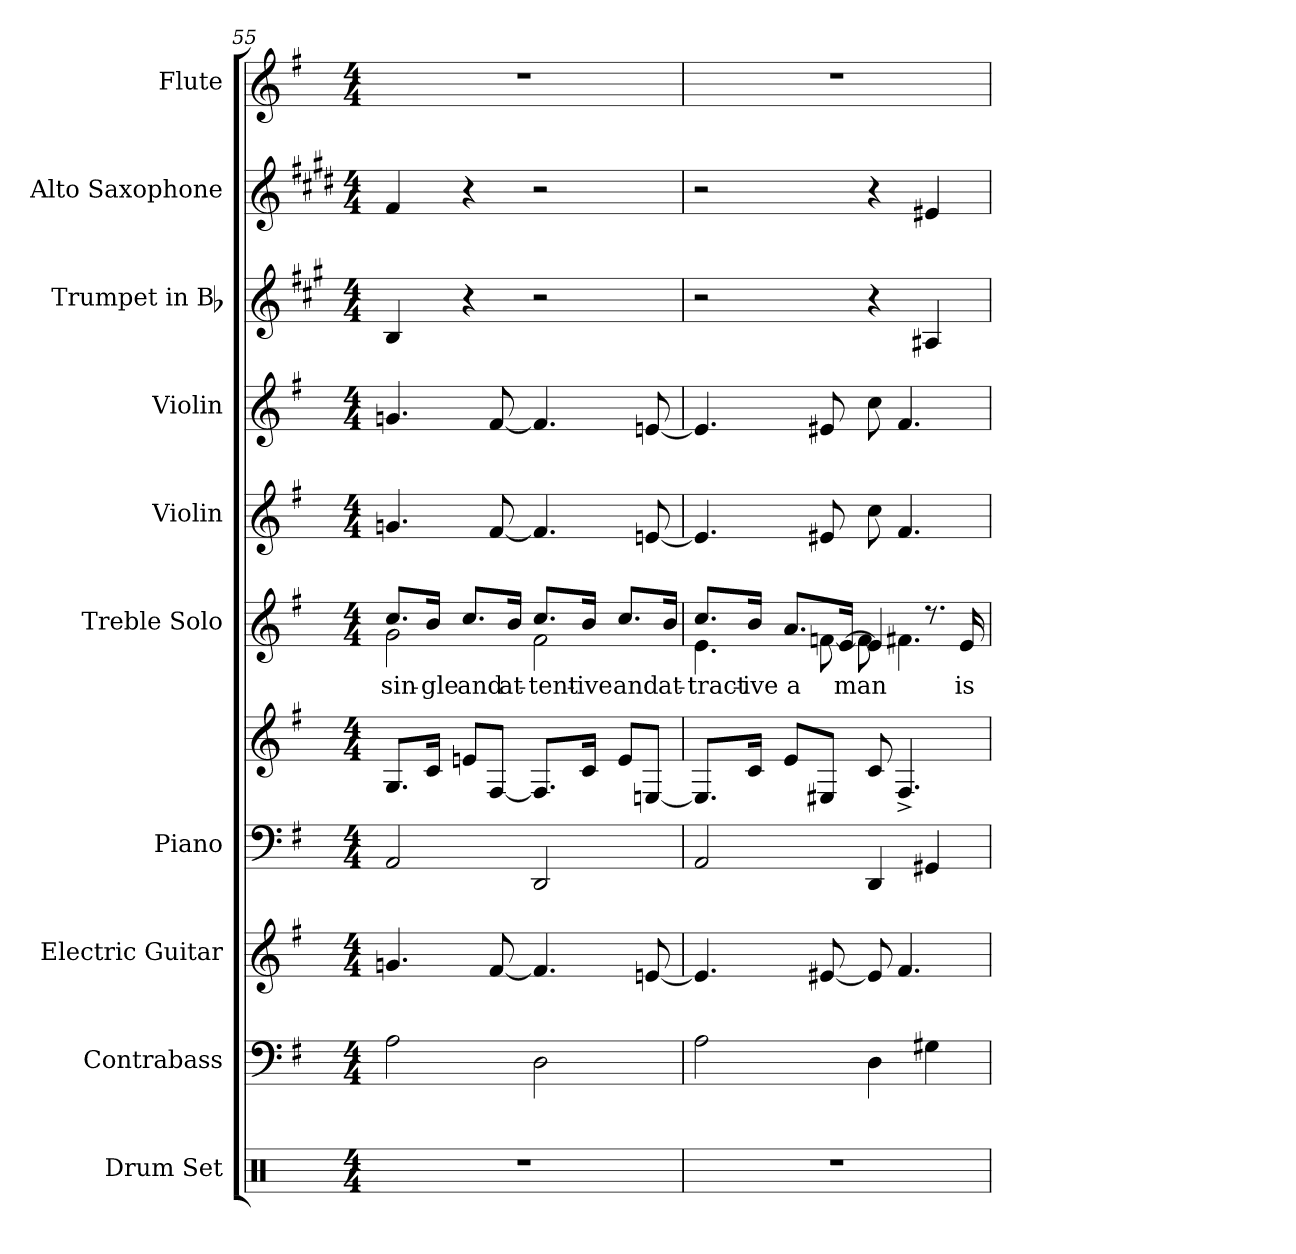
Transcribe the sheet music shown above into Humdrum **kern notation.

**kern	**kern	**kern	**kern	**kern	**kern	**text	**kern	**kern	**kern	**kern	**kern
*part10	*part9	*part8	*part7	*part7	*part6	*part6	*part5	*part4	*part3	*part2	*part1
*staff11	*staff10	*staff9	*staff8	*staff7	*staff6	*staff6	*staff5	*staff4	*staff3	*staff2	*staff1
*I"Drum Set	*I"Contrabass	*I"Electric Guitar	*I"Piano	*	*I"Treble Solo	*	*I"Violin	*I"Violin	*I"Trumpet in Bb	*I"Alto Saxophone	*I"Flute
*I'Dr.	*I'Cb.	*I'E. Gtr.	*I'Pno.	*	*I'Tr. Solo	*	*I'Vln.	*I'Vln.	*I'Tpt.	*I'Alto Sax.	*I'Fl.
!!LO:PB:g=z
*clefX	*clefF4	*clefG2	*clefF4	*clefG2	*clefG2	*	*clefG2	*clefG2	*clefG2	*clefG2	*clefG2
*	*ITrd7c12	*ITrd7c12	*	*	*	*	*	*	*ITrd1c2	*ITrd5c9	*
*k[]	*k[f#]	*k[f#]	*k[f#]	*k[f#]	*k[f#]	*	*k[f#]	*k[f#]	*k[f#]	*k[f#]	*k[f#]
*C:	*G:	*G:	*G:	*G:	*G:	*	*G:	*G:	*G:	*G:	*G:
*M4/4	*M4/4	*M4/4	*M4/4	*M4/4	*M4/4	*	*M4/4	*M4/4	*M4/4	*M4/4	*M4/4
=55	=55	=55	=55	=55	=55	=55	=55	=55	=55	=55	=55
!	!	!	!	!	!	!LO:LY:b:color=#000000	!	!	!	!	!
*	*	*	*	*	*^	*	*	*	*	*	*
1r	2AAi\	4.Gni/	2AAi/	8.Gi/L	8.cci/L	2gi\	sin-	4.gni/	4.gni/	4Ai/	4Ai/	1r
!	!	!	!	!	!	!	!LO:LY:b:color=#000000	!	!	!	!	!
.	.	.	.	16ci/Jk	16bi/Jk	.	-gle	.	.	.	.	.
!	!	!	!	!	!	!	!LO:LY:b:color=#000000	!	!	!	!	!
.	.	.	.	8eni/L	8.cci/L	.	and	.	.	4r	4r	.
.	.	[<8F#i/	.	[<8F#i/J	.	.	.	[<8f#i/	[<8f#i/	.	.	.
!	!	!	!	!	!	!	!LO:LY:b:color=#000000	!	!	!	!	!
.	.	.	.	.	16bi/Jk	.	at-	.	.	.	.	.
!	!	!	!	!	!	!	!LO:LY:b:color=#000000	!	!	!	!	!
.	2DDi\	4.F#i/]	2DDi/	8.F#i/L]	8.cci/L	2f#i\	-tent-	4.f#i/]	4.f#i/]	2r	2r	.
!	!	!	!	!	!	!	!LO:LY:b:color=#000000	!	!	!	!	!
.	.	.	.	16ci/Jk	16bi/Jk	.	-ive	.	.	.	.	.
!	!	!	!	!	!	!	!LO:LY:b:color=#000000	!	!	!	!	!
.	.	.	.	8ei/L	8.cci/L	.	and	.	.	.	.	.
.	.	[<8Eni/	.	[<8Eni/J	.	.	.	[<8eni/	[<8eni/	.	.	.
!	!	!	!	!	!	!	!LO:LY:b:color=#000000	!	!	!	!	!
.	.	.	.	.	16bi/Jk	.	at-	.	.	.	.	.
=56	=56	=56	=56	=56	=56	=56	=56	=56	=56	=56	=56	=56
!	!	!	!	!	!	!	!LO:LY:b:color=#000000	!	!	!	!	!
1r	2AAi\	4.Ei/]	2AAi/	8.Ei/L]	8.cci/L	4.ei\	-tract-	4.ei/]	4.ei/]	2r	2r	1r
!	!	!	!	!	!	!	!LO:LY:b:color=#000000	!	!	!	!	!
.	.	.	.	16ci/Jk	16bi/Jk	.	-ive	.	.	.	.	.
!	!	!	!	!	!	!	!LO:LY:b:color=#000000	!	!	!	!	!
.	.	.	.	8ei/L	8.ai/L	.	a	.	.	.	.	.
.	.	[<8E#Xi/	.	8E#Xi/J	.	[<8fni\	.	8e#Xi/	8e#Xi/	.	.	.
!	!	!	!	!	!	!	!LO:LY:b:color=#000000	!	!	!	!	!
.	.	.	.	.	[>16ei/Jk	.	man	.	.	.	.	.
.	4DDi\	8E#i/]	4DDi/	8ci/	4ei/]	8fi\]	.	8cci\	8cci\	4r	4r	.
.	.	4.F#i/	.	4.F#^i/	.	4.f#Xi\	.	4.f#i/	4.f#i/	.	.	.
.	4GG#Xi\	.	4GG#Xi/	.	8.r	.	.	.	.	4G#Xi/	4G#Xi/	.
!	!	!	!	!	!	!	!LO:LY:b:color=#000000	!	!	!	!	!
.	.	.	.	.	16ei/	.	is	.	.	.	.	.
*	*	*	*	*	*v	*v	*	*	*	*	*	*
=	=	=	=	=	=	=	=	=	=	=	=
*-	*-	*-	*-	*-	*-	*-	*-	*-	*-	*-	*-
